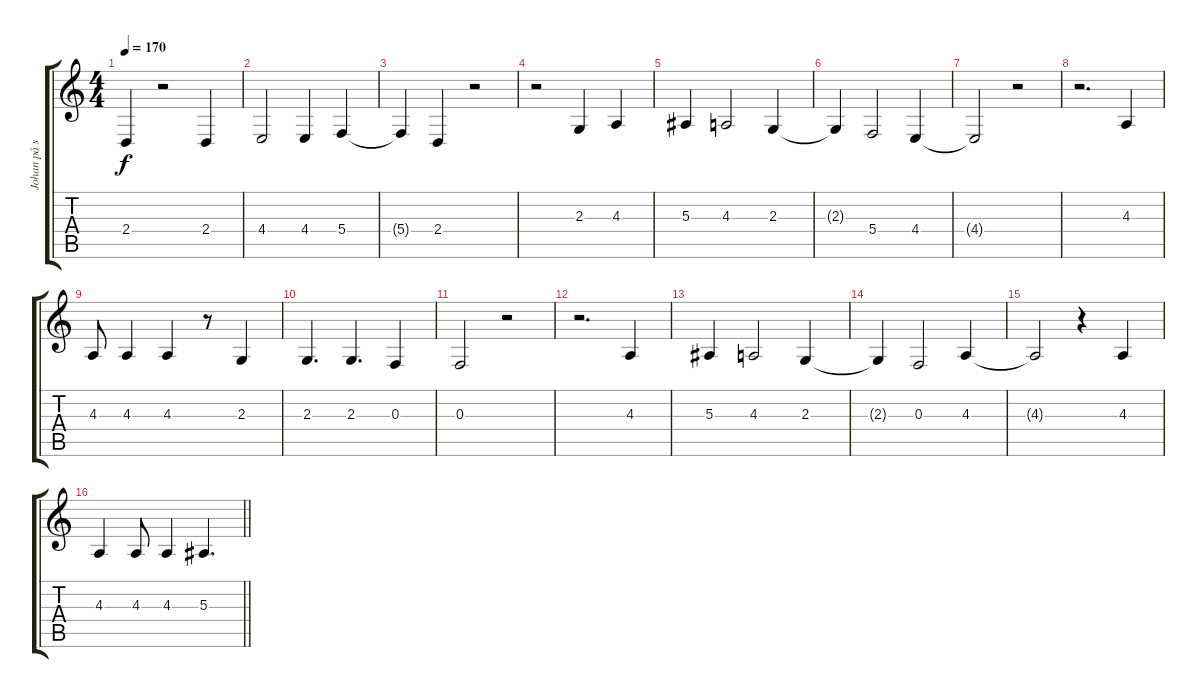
\track ("Johan på sång haha" "Johan på s") {instrument cello}
\staff {score tabs}
\tuning (D4 A3 F3 C3 G2 D2) {hide}
\ts (4 4)
\tempo 170
\clef g2
\ks c
2.4.4{dy f} r.2 2.4.4 |
4.4.2 4.4.4 5.4.4 |
5.4{t}.4 2.4.4 r.2 |
r.2 2.3.4 4.3.4 |
5.3.4 4.3.2 2.3.4 |
2.3{t}.4 5.4.2 4.4.4 |
4.4{t}.2 r.2 |
r.2{d} 4.3.4 |
4.3.8 4.3.4 4.3.4 r.8 2.3.4 |
2.3.4{d} 2.3.4{d} 0.3.4 |
0.3.2 r.2 |
r.2{d} 4.3.4 |
5.3.4 4.3.2 2.3.4 |
2.3{t}.4 0.3.2 4.3.4 |
4.3{t}.2 r.4 4.3.4 |
\barLineRight lightlight
4.3.4 4.3.8 4.3.4 5.3.4{d}
